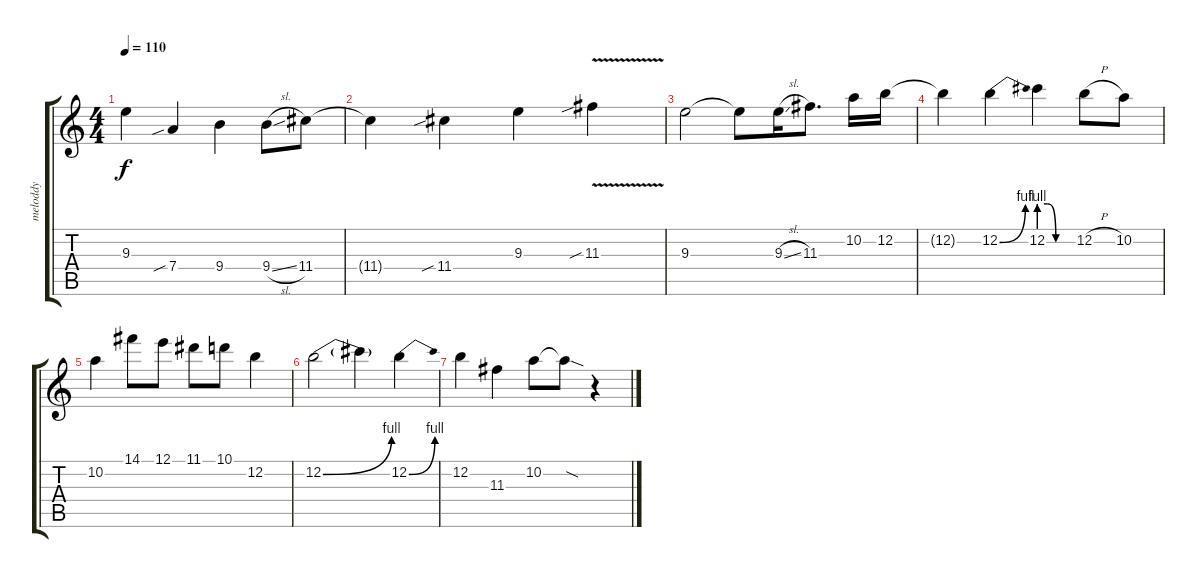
\track ("meloddy" "meloddy") {instrument distortionguitar}
\staff {score tabs}
\tuning (E4 B3 G3 D3 A2 E2) {hide}
\ts (4 4)
\tempo 110
\clef g2
\ks c
9.3.4{dy f} 7.4{sib}.4 9.4.4 9.4{sl}.8 11.4.8 |
11.4{t}.4 11.4{sib}.4 9.3.4 11.3{v sib}.4 |
9.3.2 9.3{t}.8 9.3{sl}.16 11.3.8{d} 10.2.16 12.2.16 |
12.2{t}.4 12.2{be (bend 0 0 60 4)}.4 12.2{be (custom 0 4 15 4 30 0 60 0)}.4 12.2{h}.8 10.2.8 |
10.2.4 14.1.8 12.1.8 11.1.8 10.1.8 12.2.4 |
12.2{be (bend 0 0 60 4)}.2 12.2{t}.4 12.2{be (bend 0 0 60 4)}.4 |
12.2.4 11.3.4 10.2.8 10.2{sod t}.8 r.4
